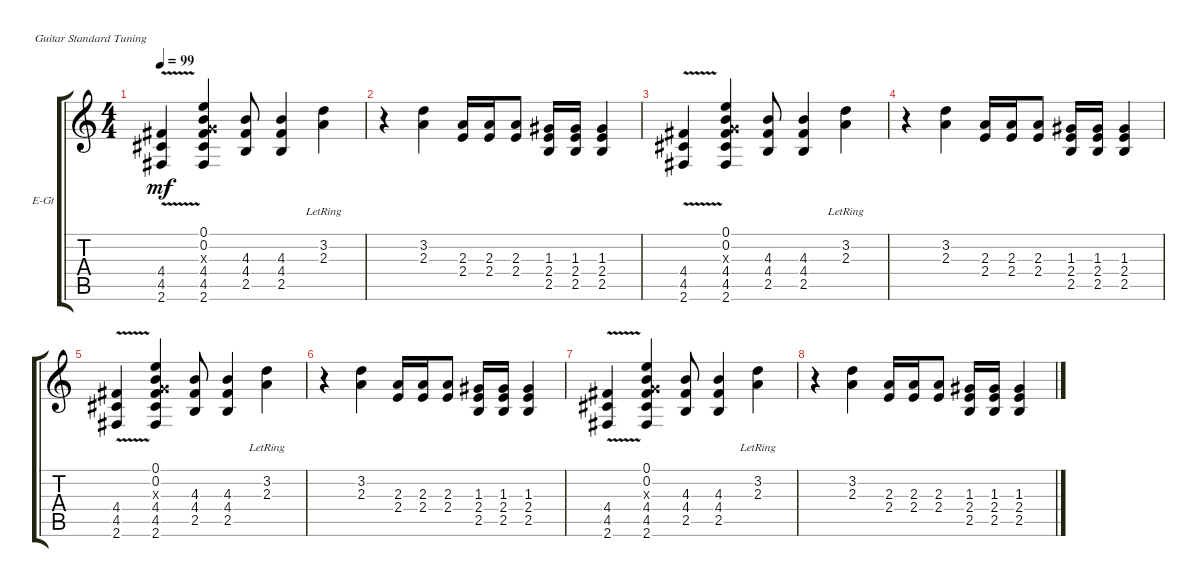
\defaultSystemsLayout 4
\bracketExtendMode groupsimilarinstruments
\firstSystemTrackNameOrientation horizontal
\otherSystemsTrackNameOrientation horizontal
\track ("Electric Guitar" "E-Gt") {instrument electricguitarclean}
\staff {score tabs}
\tuning (E4 B3 G3 D3 A2 E2)
\ts (4 4)
\tempo 99
\clef g2
\ks c
(2.6 4.5 4.4{v}).4{dy mf instrument electricguitarclean} (2.6 4.5 4.4 0.3{x} 0.2 0.1).4 (2.5 4.4 4.3).8 (2.5 4.4 4.3).4 (2.3{lr} 3.2).4 |
r.4 (2.3 3.2).4 (2.4 2.3).16 (2.4 2.3).16 (2.4 2.3).8 (2.4 2.5 1.3).16 (2.5 2.4 1.3).16 (2.5 2.4 1.3).4 |
(2.6 4.5 4.4{v}).4 (2.6 4.5 4.4 0.3{x} 0.2 0.1).4 (2.5 4.4 4.3).8 (2.5 4.4 4.3).4 (2.3{lr} 3.2).4 |
r.4 (2.3 3.2).4 (2.4 2.3).16 (2.4 2.3).16 (2.4 2.3).8 (2.4 2.5 1.3).16 (2.5 2.4 1.3).16 (2.5 2.4 1.3).4 |
(2.6 4.5 4.4{v}).4 (2.6 4.5 4.4 0.3{x} 0.2 0.1).4 (2.5 4.4 4.3).8 (2.5 4.4 4.3).4 (2.3{lr} 3.2).4 |
r.4 (2.3 3.2).4 (2.4 2.3).16 (2.4 2.3).16 (2.4 2.3).8 (2.4 2.5 1.3).16 (2.5 2.4 1.3).16 (2.5 2.4 1.3).4 |
(2.6 4.5 4.4{v}).4 (2.6 4.5 4.4 0.3{x} 0.2 0.1).4 (2.5 4.4 4.3).8 (2.5 4.4 4.3).4 (2.3{lr} 3.2).4 |
r.4 (2.3 3.2).4 (2.4 2.3).16 (2.4 2.3).16 (2.4 2.3).8 (2.4 2.5 1.3).16 (2.5 2.4 1.3).16 (2.5 2.4 1.3).4
